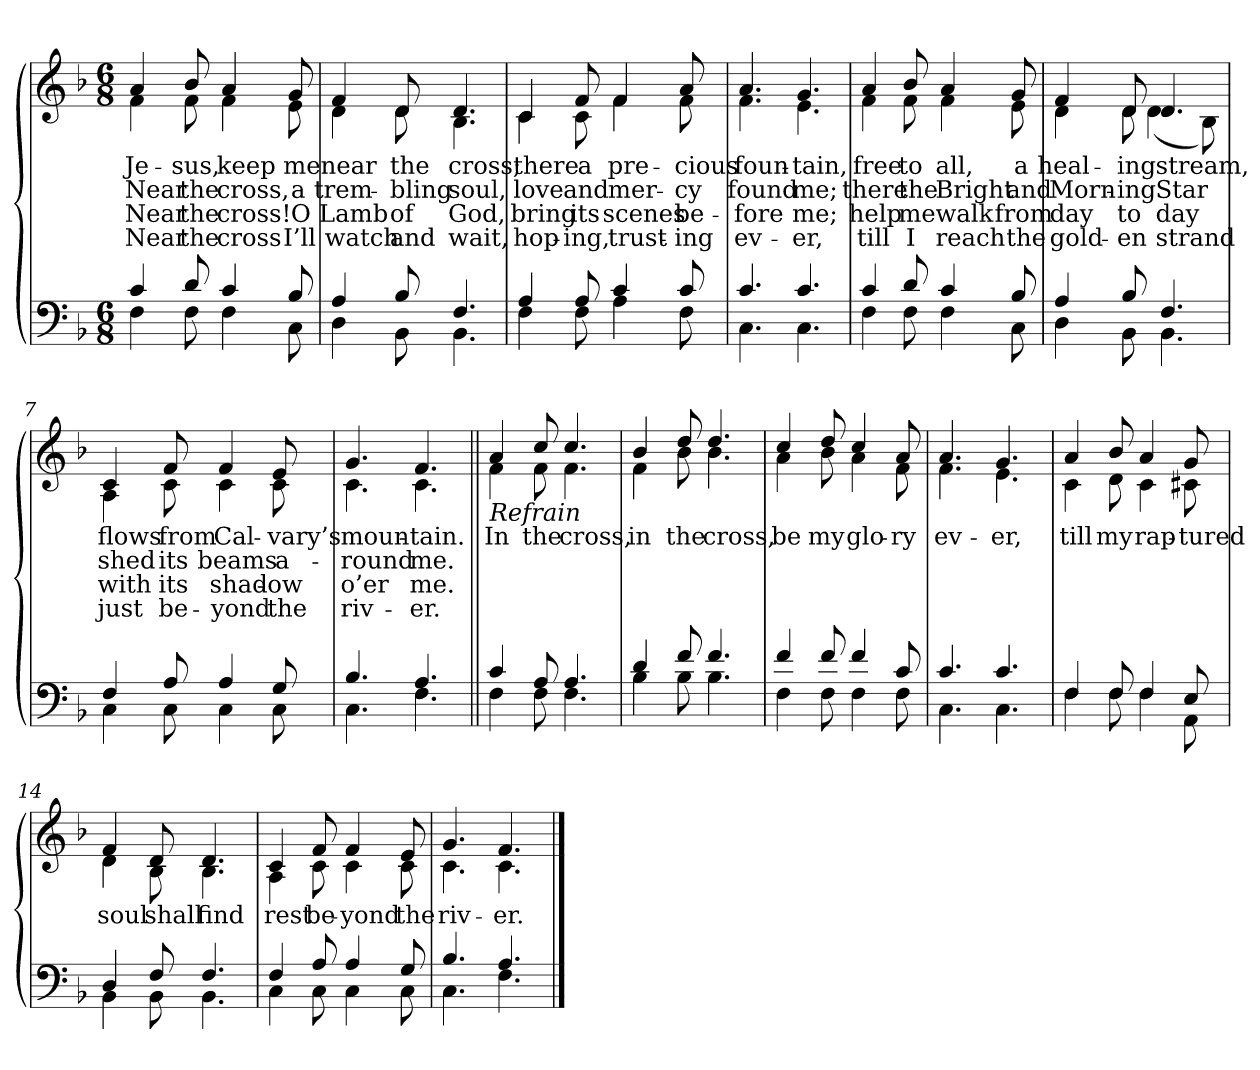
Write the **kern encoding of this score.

**kern	**kern	**text	**text	**text	**text
*part2	*part1	*part1	*part1	*part1	*part1
*staff2	*staff1	*staff1	*staff1	*staff1	*staff1
*clefF4	*clefG2	*	*	*	*
*k[b-]	*k[b-]	*	*	*	*
*M6/8	*M6/8	*	*	*	*
=1	=1	=1	=1	=1	=1
*^	*	*	*	*	*
!	!	!LO:TX:b:i:t=Verse	!	!	!	!
!	!	!	!LO:LY:b	!LO:LY:b	!LO:LY:b	!LO:LY:b
*	*	*^	*	*	*	*
4c/	4F\	4a/	4f\	Je-	Near	Near	Near
!	!	!	!	!LO:LY:b	!LO:LY:b	!LO:LY:b	!LO:LY:b
8d/	8F\	8b-/	8f\	-sus,	the	the	the
!	!	!	!	!LO:LY:b	!LO:LY:b	!LO:LY:b	!LO:LY:b
4c/	4F\	4a/	4f\	keep	cross,	cross!	cross
!	!	!	!	!LO:LY:b	!LO:LY:b	!LO:LY:b	!LO:LY:b
8B-/	8C\	8g/	8e\	me	a	O	I’ll
=2	=2	=2	=2	=2	=2	=2	=2
!	!	!	!	!LO:LY:b	!LO:LY:b	!LO:LY:b	!LO:LY:b
4A/	4D\	4f/	4d\	near	trem-	Lamb	watch
!	!	!	!	!LO:LY:b	!LO:LY:b	!LO:LY:b	!LO:LY:b
8B-/	8BB-\	8d/	8d\	the	-bling	of	and
!	!	!	!	!LO:LY:b	!LO:LY:b	!LO:LY:b	!LO:LY:b
4.F/	4.BB-\	4.d/	4.B-\	cross;	soul,	God,	wait,
!!LO:LB:g=z	!!
=3	=3	=3	=3	=3	=3	=3	=3
!	!	!	!	!LO:LY:b	!LO:LY:b	!LO:LY:b	!LO:LY:b
4A/	4F\	4c/	4c\	there	love	bring	hop-
!	!	!	!	!LO:LY:b	!LO:LY:b	!LO:LY:b	!LO:LY:b
8A/	8F\	8f/	8c\	a	and	its	-ing,
!	!	!	!	!LO:LY:b	!LO:LY:b	!LO:LY:b	!LO:LY:b
4c/	4A\	4f/	4f\	pre-	mer-	scenes	trust-
!	!	!	!	!LO:LY:b	!LO:LY:b	!LO:LY:b	!LO:LY:b
8c/	8F\	8a/	8f\	-cious	-cy	be-	-ing
=4	=4	=4	=4	=4	=4	=4	=4
!	!	!	!	!LO:LY:b	!LO:LY:b	!LO:LY:b	!LO:LY:b
4.c/	4.C\	4.a/	4.f\	foun-	found	-fore	ev-
!	!	!	!	!LO:LY:b	!LO:LY:b	!LO:LY:b	!LO:LY:b
4.c/	4.C\	4.g/	4.e\	-tain,	me;	me;	-er,
!!LO:LB:g=z	!!
=5	=5	=5	=5	=5	=5	=5	=5
!	!	!	!	!LO:LY:b	!LO:LY:b	!LO:LY:b	!LO:LY:b
4c/	4F\	4a/	4f\	free	there	help	till
!	!	!	!	!LO:LY:b	!LO:LY:b	!LO:LY:b	!LO:LY:b
8d/	8F\	8b-/	8f\	to	the	me	I
!	!	!	!	!LO:LY:b	!LO:LY:b	!LO:LY:b	!LO:LY:b
4c/	4F\	4a/	4f\	all,	Bright	walk	reach
!	!	!	!	!LO:LY:b	!LO:LY:b	!LO:LY:b	!LO:LY:b
8B-/	8C\	8g/	8e\	a	and	from	the
=6	=6	=6	=6	=6	=6	=6	=6
!	!	!	!	!LO:LY:b	!LO:LY:b	!LO:LY:b	!LO:LY:b
4A/	4D\	4f/	4d\	heal-	Morn-	day	gold-
!	!	!	!	!LO:LY:b	!LO:LY:b	!LO:LY:b	!LO:LY:b
8B-/	8BB-\	8d/	8d\	-ing	-ing	to	-en
!	!	!	!	!LO:LY:b	!LO:LY:b	!LO:LY:b	!LO:LY:b
4.F/	4.BB-\	4.d/	(<4d\	stream,	Star	day	strand
.	.	.	8B-\)	.	.	.	.
!!LO:LB:g=z	!!
=7	=7	=7	=7	=7	=7	=7	=7
!	!	!	!	!LO:LY:b	!LO:LY:b	!LO:LY:b	!LO:LY:b
4F/	4C\	4c/	4A\	flows	shed	with	just
!	!	!	!	!LO:LY:b	!LO:LY:b	!LO:LY:b	!LO:LY:b
8A/	8C\	8f/	8c\	from	its	its	be-
!	!	!	!	!LO:LY:b	!LO:LY:b	!LO:LY:b	!LO:LY:b
4A/	4C\	4f/	4c\	Cal-	beams	shad-	-yond
!	!	!	!	!LO:LY:b	!LO:LY:b	!LO:LY:b	!LO:LY:b
8G/	8C\	8e/	8c\	-vary’s	a-	-ow	the
=8	=8	=8	=8	=8	=8	=8	=8
!	!	!	!	!LO:LY:b	!LO:LY:b	!LO:LY:b	!LO:LY:b
4.B-/	4.C\	4.g/	4.c\	moun-	-round	o’er	riv-
!	!	!	!	!LO:LY:b	!LO:LY:b	!LO:LY:b	!LO:LY:b
4.A/	4.F\	4.f/	4.c\	-tain.	me.	me.	-er.
!!LO:LB:g=z	!!
=9||	=9||	=9||	=9||	=9||	=9||	=9||	=9||
!	!	!LO:TX:b:i:t=Refrain	!	!	!	!	!
!	!	!	!	!LO:LY:b	!	!	!
4c/	4F\	4a/	4f\	In	.	.	.
!	!	!	!	!LO:LY:b	!	!	!
8A/	8F\	8cc/	8f\	the	.	.	.
!	!	!	!	!LO:LY:b	!	!	!
4.A/	4.F\	4.cc/	4.f\	cross,	.	.	.
=10	=10	=10	=10	=10	=10	=10	=10
!	!	!	!	!LO:LY:b	!	!	!
4d/	4B-\	4b-/	4f\	in	.	.	.
!	!	!	!	!LO:LY:b	!	!	!
8f/	8B-\	8dd/	8b-\	the	.	.	.
!	!	!	!	!LO:LY:b	!	!	!
4.f/	4.B-\	4.dd/	4.b-\	cross,	.	.	.
!!LO:LB:g=z	!!
=11	=11	=11	=11	=11	=11	=11	=11
!	!	!	!	!LO:LY:b	!	!	!
4f/	4F\	4cc/	4a\	be	.	.	.
!	!	!	!	!LO:LY:b	!	!	!
8f/	8F\	8dd/	8b-\	my	.	.	.
!	!	!	!	!LO:LY:b	!	!	!
4f/	4F\	4cc/	4a\	glo-	.	.	.
!	!	!	!	!LO:LY:b	!	!	!
8c/	8F\	8a/	8f\	-ry	.	.	.
=12	=12	=12	=12	=12	=12	=12	=12
!	!	!	!	!LO:LY:b	!	!	!
4.c/	4.C\	4.a/	4.f\	ev-	.	.	.
!	!	!	!	!LO:LY:b	!	!	!
4.c/	4.C\	4.g/	4.e\	-er,	.	.	.
!!LO:LB:g=z	!!
=13	=13	=13	=13	=13	=13	=13	=13
!	!	!	!	!LO:LY:b	!	!	!
4F/	4F\	4a/	4c\	till	.	.	.
!	!	!	!	!LO:LY:b	!	!	!
8F/	8F\	8b-/	8d\	my	.	.	.
!	!	!	!	!LO:LY:b	!	!	!
4F/	4F\	4a/	4c\	rap-	.	.	.
!	!	!	!	!LO:LY:b	!	!	!
8E/	8AA\	8g/	8c#X\	-tured	.	.	.
=14	=14	=14	=14	=14	=14	=14	=14
!	!	!	!	!LO:LY:b	!	!	!
4D/	4BB-\	4f/	4d\	soul	.	.	.
!	!	!	!	!LO:LY:b	!	!	!
8F/	8BB-\	8d/	8B-\	shall	.	.	.
!	!	!	!	!LO:LY:b	!	!	!
4.F/	4.BB-\	4.d/	4.B-\	find	.	.	.
!!LO:LB:g=z	!!
=15	=15	=15	=15	=15	=15	=15	=15
!	!	!	!	!LO:LY:b	!	!	!
4F/	4C\	4c/	4A\	rest	.	.	.
!	!	!	!	!LO:LY:b	!	!	!
8A/	8C\	8f/	8c\	be-	.	.	.
!	!	!	!	!LO:LY:b	!	!	!
4A/	4C\	4f/	4c\	-yond	.	.	.
!	!	!	!	!LO:LY:b	!	!	!
8G/	8C\	8e/	8c\	the	.	.	.
=16	=16	=16	=16	=16	=16	=16	=16
!	!	!	!	!LO:LY:b	!	!	!
4.B-/	4.C\	4.g/	4.c\	riv-	.	.	.
!	!	!	!	!LO:LY:b	!	!	!
4.A/	4.F\	4.f/	4.c\	-er.	.	.	.
*v	*v	*	*	*	*	*	*
*	*v	*v	*	*	*	*
==	==	==	==	==	==
*-	*-	*-	*-	*-	*-
